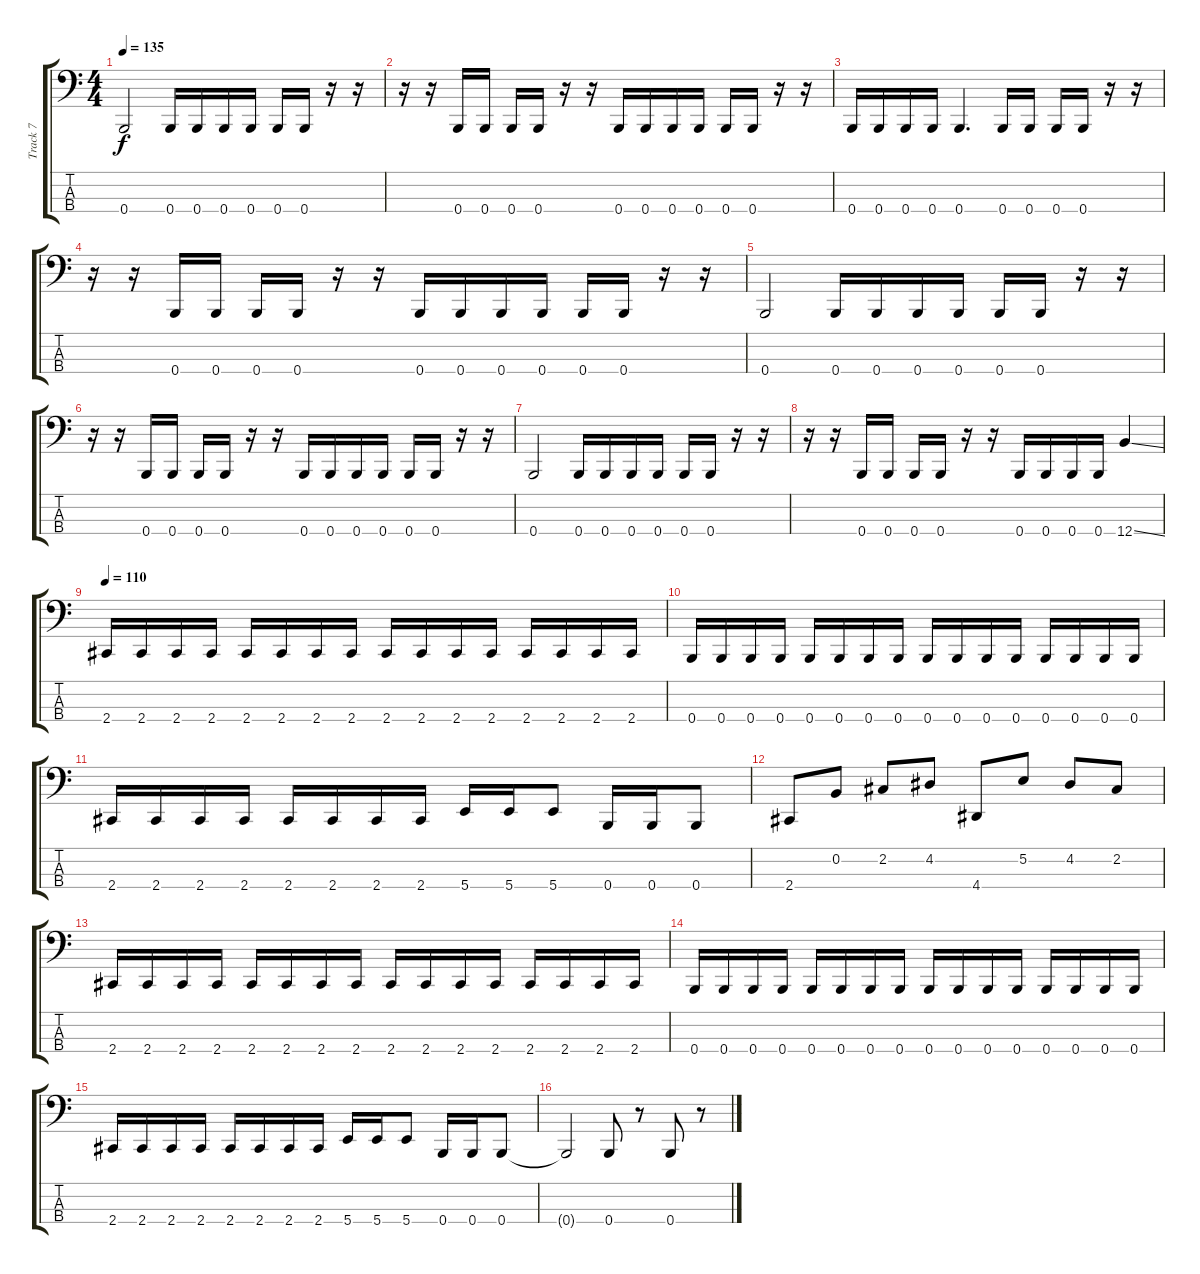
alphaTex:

\track ("Track 7" "Track 7") {instrument electricbasspick}
\staff {score tabs}
\tuning (E2 B1 Gb1 B0) {hide}
\ts (4 4)
\tempo 135
\clef f4
\ks c
0.4.2{dy f} 0.4.16 0.4.16 0.4.16 0.4.16 0.4.16 0.4.16 r.16 r.16 |
r.16 r.16 0.4.16 0.4.16 0.4.16 0.4.16 r.16 r.16 0.4.16 0.4.16 0.4.16 0.4.16 0.4.16 0.4.16 r.16 r.16 |
0.4.16 0.4.16 0.4.16 0.4.16 0.4.4{d} 0.4.16 0.4.16 0.4.16 0.4.16 r.16 r.16 |
r.16 r.16 0.4.16 0.4.16 0.4.16 0.4.16 r.16 r.16 0.4.16 0.4.16 0.4.16 0.4.16 0.4.16 0.4.16 r.16 r.16 |
0.4.2 0.4.16 0.4.16 0.4.16 0.4.16 0.4.16 0.4.16 r.16 r.16 |
r.16 r.16 0.4.16 0.4.16 0.4.16 0.4.16 r.16 r.16 0.4.16 0.4.16 0.4.16 0.4.16 0.4.16 0.4.16 r.16 r.16 |
0.4.2 0.4.16 0.4.16 0.4.16 0.4.16 0.4.16 0.4.16 r.16 r.16 |
r.16 r.16 0.4.16 0.4.16 0.4.16 0.4.16 r.16 r.16 0.4.16 0.4.16 0.4.16 0.4.16 12.4{ss}.4 |
\tempo 110
2.4.16 2.4.16 2.4.16 2.4.16 2.4.16 2.4.16 2.4.16 2.4.16 2.4.16 2.4.16 2.4.16 2.4.16 2.4.16 2.4.16 2.4.16 2.4.16 |
0.4.16 0.4.16 0.4.16 0.4.16 0.4.16 0.4.16 0.4.16 0.4.16 0.4.16 0.4.16 0.4.16 0.4.16 0.4.16 0.4.16 0.4.16 0.4.16 |
2.4.16 2.4.16 2.4.16 2.4.16 2.4.16 2.4.16 2.4.16 2.4.16 5.4.16 5.4.16 5.4.8 0.4.16 0.4.16 0.4.8 |
2.4.8 0.2.8 2.2.8 4.2.8 4.4.8 5.2.8 4.2.8 2.2.8 |
2.4.16 2.4.16 2.4.16 2.4.16 2.4.16 2.4.16 2.4.16 2.4.16 2.4.16 2.4.16 2.4.16 2.4.16 2.4.16 2.4.16 2.4.16 2.4.16 |
0.4.16 0.4.16 0.4.16 0.4.16 0.4.16 0.4.16 0.4.16 0.4.16 0.4.16 0.4.16 0.4.16 0.4.16 0.4.16 0.4.16 0.4.16 0.4.16 |
2.4.16 2.4.16 2.4.16 2.4.16 2.4.16 2.4.16 2.4.16 2.4.16 5.4.16 5.4.16 5.4.8 0.4.16 0.4.16 0.4.8 |
0.4{t}.2 0.4.8 r.8 0.4.8 r.8
